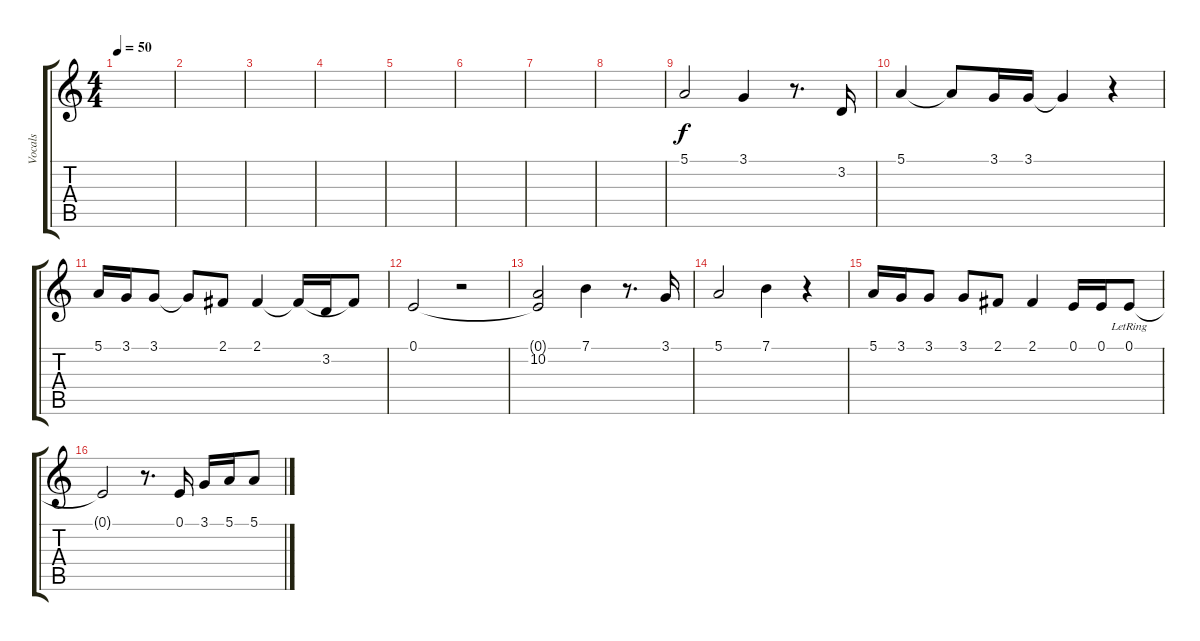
\track ("Vocals" "Vocals") {instrument acousticgrandpiano}
\staff {score tabs}
\tuning (E4 B3 G3 D3 A2 E2) {hide}
\ts (4 4)
\tempo 50
\clef g2
\ks c
|
|
|
|
|
|
|
|
5.1.2 3.1.4 r.8{d} 3.2.16 |
5.1.4 5.1{t}.8 3.1.16 3.1.16 3.1{t}.4 r.4 |
5.1.16 3.1.16 3.1.8 3.1{t}.8 2.1.8 2.1.4 2.1{t}.16 3.2.16 2.1{t}.8 |
0.1.2 r.2 |
(0.1{t} 10.2).2 7.1.4 r.8{d} 3.1.16 |
5.1.2 7.1.4 r.4 |
5.1.16 3.1.16 3.1.8 3.1.8 2.1.8 2.1.4 0.1.16 0.1.16 0.1{lr}.8 |
0.1{t}.2 r.8{d} 0.1.16 3.1.16 5.1.16 5.1.8
